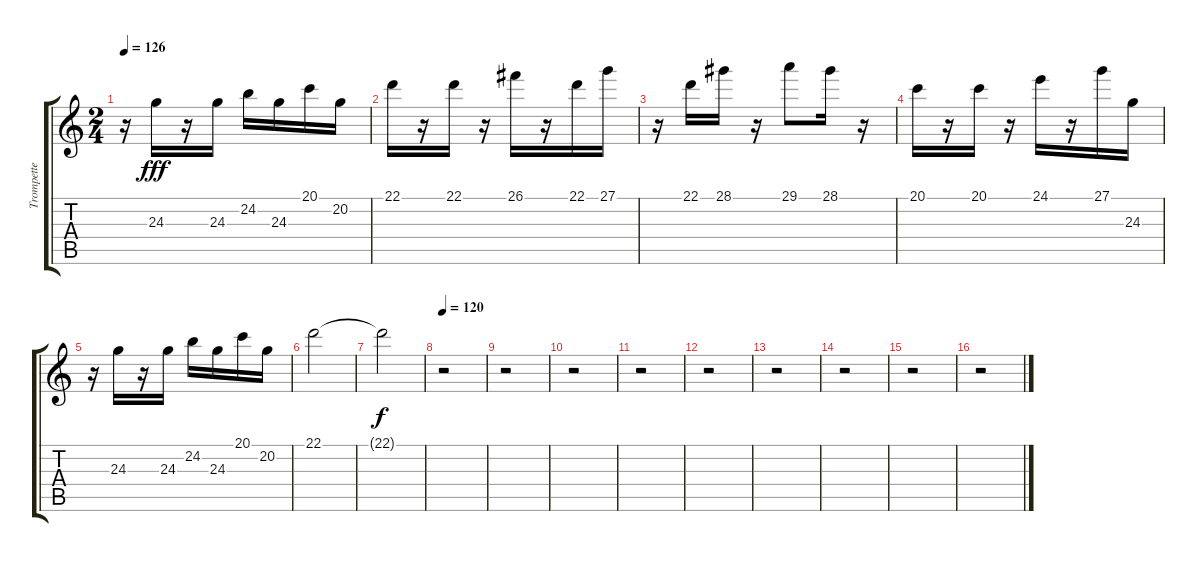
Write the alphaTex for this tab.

\track ("Trompette" "Trompette") {instrument trumpet}
\staff {score tabs}
\tuning (E4 B3 G3 D3 A2 E2) {hide}
\ts (2 4)
\tempo 126
\clef g2
\ks c
r.16{dy fff} 24.3.16 r.16 24.3.16 24.2.16 24.3.16 20.1.16 20.2.16 |
22.1.16 r.16 22.1.16 r.16 26.1.16 r.16 22.1.16 27.1.16 |
r.16 22.1.16 28.1.16 r.16 29.1.8 28.1.16 r.16 |
20.1.16 r.16 20.1.16 r.16 24.1.16 r.16 27.1.16 24.3.16 |
r.16 24.3.16 r.16 24.3.16 24.2.16 24.3.16 20.1.16 20.2.16 |
22.1.2 |
22.1{t}.2{dy f} |
\tempo 120
r.2 |
r.2 |
r.2 |
r.2 |
r.2 |
r.2 |
r.2 |
r.2 |
r.2
